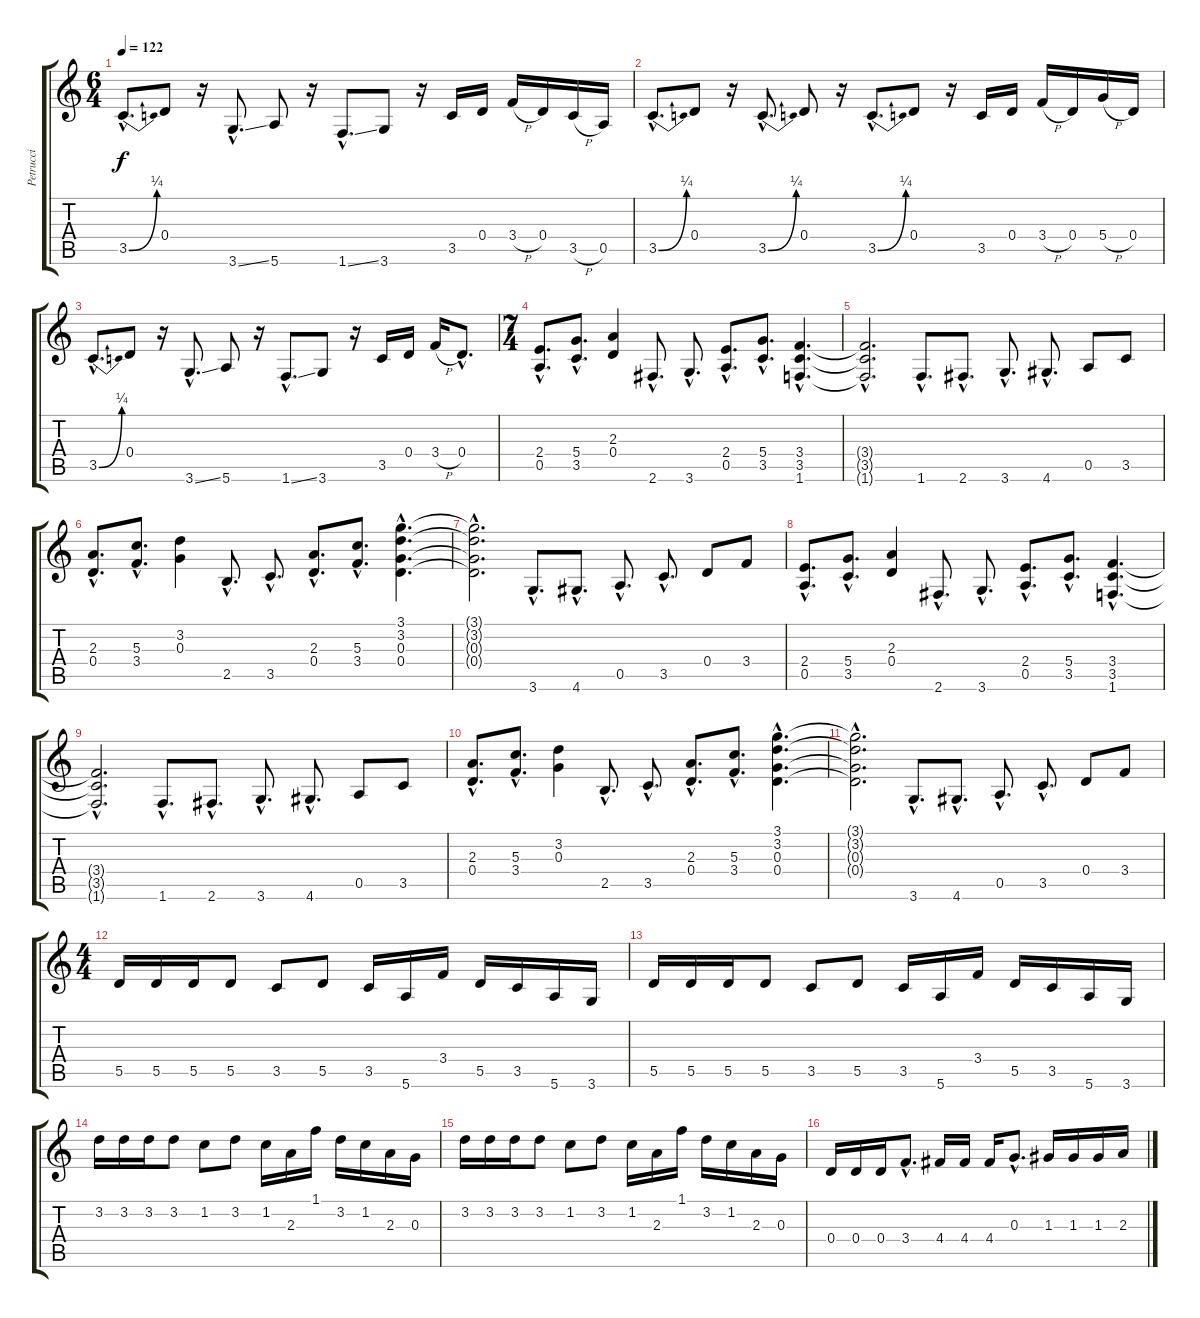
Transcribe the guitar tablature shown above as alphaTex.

\track ("Petrucci" "Petrucci") {instrument distortionguitar}
\staff {score tabs}
\tuning (E4 B3 G3 D3 A2 E2) {hide}
\ts (6 4)
\tempo 122
\clef g2
\ks c
3.5{be (bend 0 0 60 1) hac}.8{d dy f} 0.4.8 r.16 3.6{ss hac}.8{d} 5.6.8 r.16 1.6{ss hac}.8{d} 3.6.8 r.16 3.5.16 0.4.16 3.4{h}.16 0.4.16 3.5{h}.16 0.5.16 |
3.5{be (bend 0 0 60 1) hac}.8{d} 0.4.8 r.16 3.5{be (bend 0 0 60 1) hac}.8{d} 0.4.8 r.16 3.5{be (bend 0 0 60 1) hac}.8{d} 0.4.8 r.16 3.5.16 0.4.16 3.4{h}.16 0.4.16 5.4{h}.16 0.4.16 |
3.5{be (bend 0 0 60 1) hac}.8{d} 0.4.8 r.16 3.6{ss hac}.8{d} 5.6.8 r.16 1.6{ss hac}.8{d} 3.6.8 r.16 3.5.16 0.4.16 3.4{h}.16 0.4{hac}.8{d} |
\ts (7 4)
(2.4{hac} 0.5{hac}).8{d} (5.4{hac} 3.5{hac}).8{d} (2.3 0.4).4 2.6{hac}.8{d} 3.6{hac}.8{d} (2.4{hac} 0.5{hac}).8{d} (5.4{hac} 3.5{hac}).8{d} (3.4{hac} 3.5{hac} 1.6{hac}).4{d} |
(3.4{hac t} 3.5{hac t} 1.6{hac t}).2{d} 1.6{hac}.8{d} 2.6{hac}.8{d} 3.6{hac}.8{d} 4.6{hac}.8{d} 0.5.8 3.5.8 |
(2.3{hac} 0.4{hac}).8{d} (5.3{hac} 3.4{hac}).8{d} (3.2 0.3).4 2.5{hac}.8{d} 3.5{hac}.8{d} (2.3{hac} 0.4{hac}).8{d} (5.3{hac} 3.4{hac}).8{d} (3.1{hac} 3.2{hac} 0.3{hac} 0.4{hac}).4{d} |
(3.1{hac t} 3.2{hac t} 0.3{hac t} 0.4{hac t}).2{d} 3.6{hac}.8{d} 4.6{hac}.8{d} 0.5{hac}.8{d} 3.5{hac}.8{d} 0.4.8 3.4.8 |
(2.4{hac} 0.5{hac}).8{d} (5.4{hac} 3.5{hac}).8{d} (2.3 0.4).4 2.6{hac}.8{d} 3.6{hac}.8{d} (2.4{hac} 0.5{hac}).8{d} (5.4{hac} 3.5{hac}).8{d} (3.4{hac} 3.5{hac} 1.6{hac}).4{d} |
(3.4{hac t} 3.5{hac t} 1.6{hac t}).2{d} 1.6{hac}.8{d} 2.6{hac}.8{d} 3.6{hac}.8{d} 4.6{hac}.8{d} 0.5.8 3.5.8 |
(2.3{hac} 0.4{hac}).8{d} (5.3{hac} 3.4{hac}).8{d} (3.2 0.3).4 2.5{hac}.8{d} 3.5{hac}.8{d} (2.3{hac} 0.4{hac}).8{d} (5.3{hac} 3.4{hac}).8{d} (3.1{hac} 3.2{hac} 0.3{hac} 0.4{hac}).4{d} |
(3.1{hac t} 3.2{hac t} 0.3{hac t} 0.4{hac t}).2{d} 3.6{hac}.8{d} 4.6{hac}.8{d} 0.5{hac}.8{d} 3.5{hac}.8{d} 0.4.8 3.4.8 |
\ts (4 4)
5.5.16 5.5.16 5.5.16 5.5.8 3.5.8 5.5.8 3.5.16 5.6.16 3.4.16 5.5.16 3.5.16 5.6.16 3.6.16 |
5.5.16 5.5.16 5.5.16 5.5.8 3.5.8 5.5.8 3.5.16 5.6.16 3.4.16 5.5.16 3.5.16 5.6.16 3.6.16 |
3.2.16 3.2.16 3.2.16 3.2.8 1.2.8 3.2.8 1.2.16 2.3.16 1.1.16 3.2.16 1.2.16 2.3.16 0.3.16 |
3.2.16 3.2.16 3.2.16 3.2.8 1.2.8 3.2.8 1.2.16 2.3.16 1.1.16 3.2.16 1.2.16 2.3.16 0.3.16 |
0.4.16 0.4.16 0.4.16 3.4{hac}.8{d} 4.4.16 4.4.16 4.4.16 0.3{hac}.8{d} 1.3.16 1.3.16 1.3.16 2.3.16
